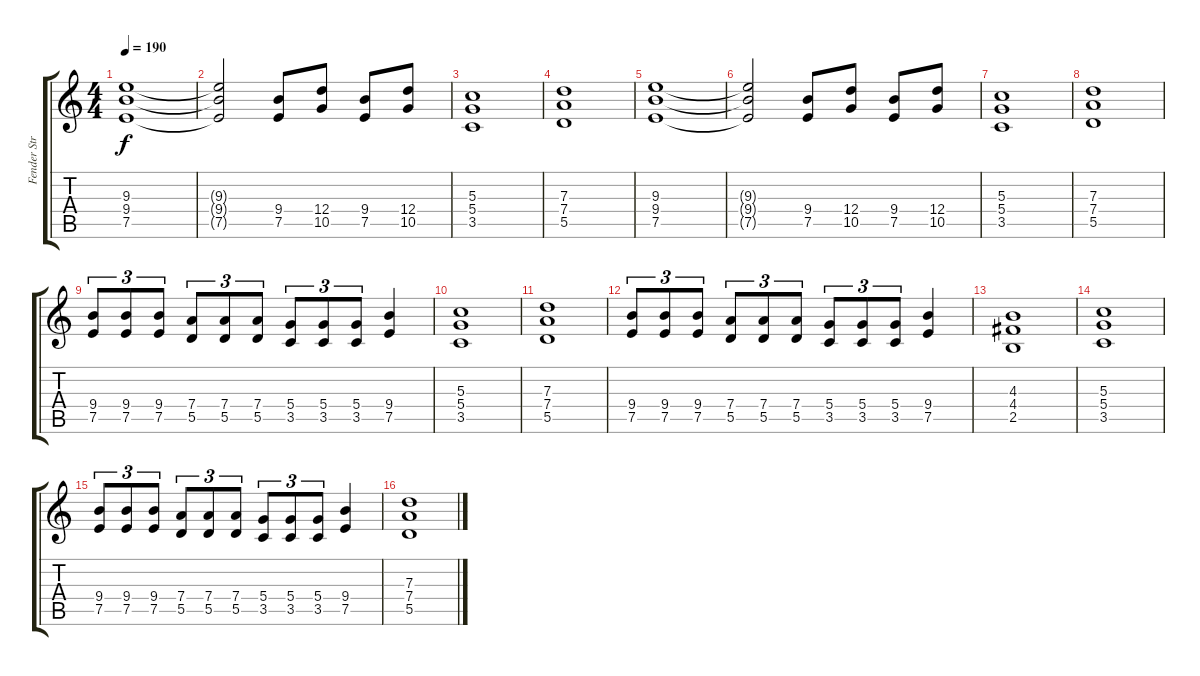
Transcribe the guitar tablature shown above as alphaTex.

\track ("Fender Stratocaster '86 White" "Fender Str") {instrument overdrivenguitar}
\staff {score tabs}
\tuning (E4 B3 G3 D3 A2 E2) {hide}
\ts (4 4)
\tempo 190
\clef g2
\ks c
(9.3 9.4 7.5).1{dy f} |
(9.3{t} 9.4{t} 7.5{t}).2 (9.4 7.5).8 (12.4 10.5).8 (9.4 7.5).8 (12.4 10.5).8 |
(5.3 5.4 3.5).1 |
(7.3 7.4 5.5).1 |
(9.3 9.4 7.5).1 |
(9.3{t} 9.4{t} 7.5{t}).2 (9.4 7.5).8 (12.4 10.5).8 (9.4 7.5).8 (12.4 10.5).8 |
(5.3 5.4 3.5).1 |
(7.3 7.4 5.5).1 |
(9.4 7.5).8{tu (3 2)} (9.4 7.5).8{tu (3 2)} (9.4 7.5).8{tu (3 2)} (7.4 5.5).8{tu (3 2)} (7.4 5.5).8{tu (3 2)} (7.4 5.5).8{tu (3 2)} (5.4 3.5).8{tu (3 2)} (5.4 3.5).8{tu (3 2)} (5.4 3.5).8{tu (3 2)} (9.4 7.5).4 |
(5.3 5.4 3.5).1 |
(7.3 7.4 5.5).1 |
(9.4 7.5).8{tu (3 2)} (9.4 7.5).8{tu (3 2)} (9.4 7.5).8{tu (3 2)} (7.4 5.5).8{tu (3 2)} (7.4 5.5).8{tu (3 2)} (7.4 5.5).8{tu (3 2)} (5.4 3.5).8{tu (3 2)} (5.4 3.5).8{tu (3 2)} (5.4 3.5).8{tu (3 2)} (9.4 7.5).4 |
(4.3 4.4 2.5).1 |
(5.3 5.4 3.5).1 |
(9.4 7.5).8{tu (3 2)} (9.4 7.5).8{tu (3 2)} (9.4 7.5).8{tu (3 2)} (7.4 5.5).8{tu (3 2)} (7.4 5.5).8{tu (3 2)} (7.4 5.5).8{tu (3 2)} (5.4 3.5).8{tu (3 2)} (5.4 3.5).8{tu (3 2)} (5.4 3.5).8{tu (3 2)} (9.4 7.5).4 |
(7.3 7.4 5.5).1
